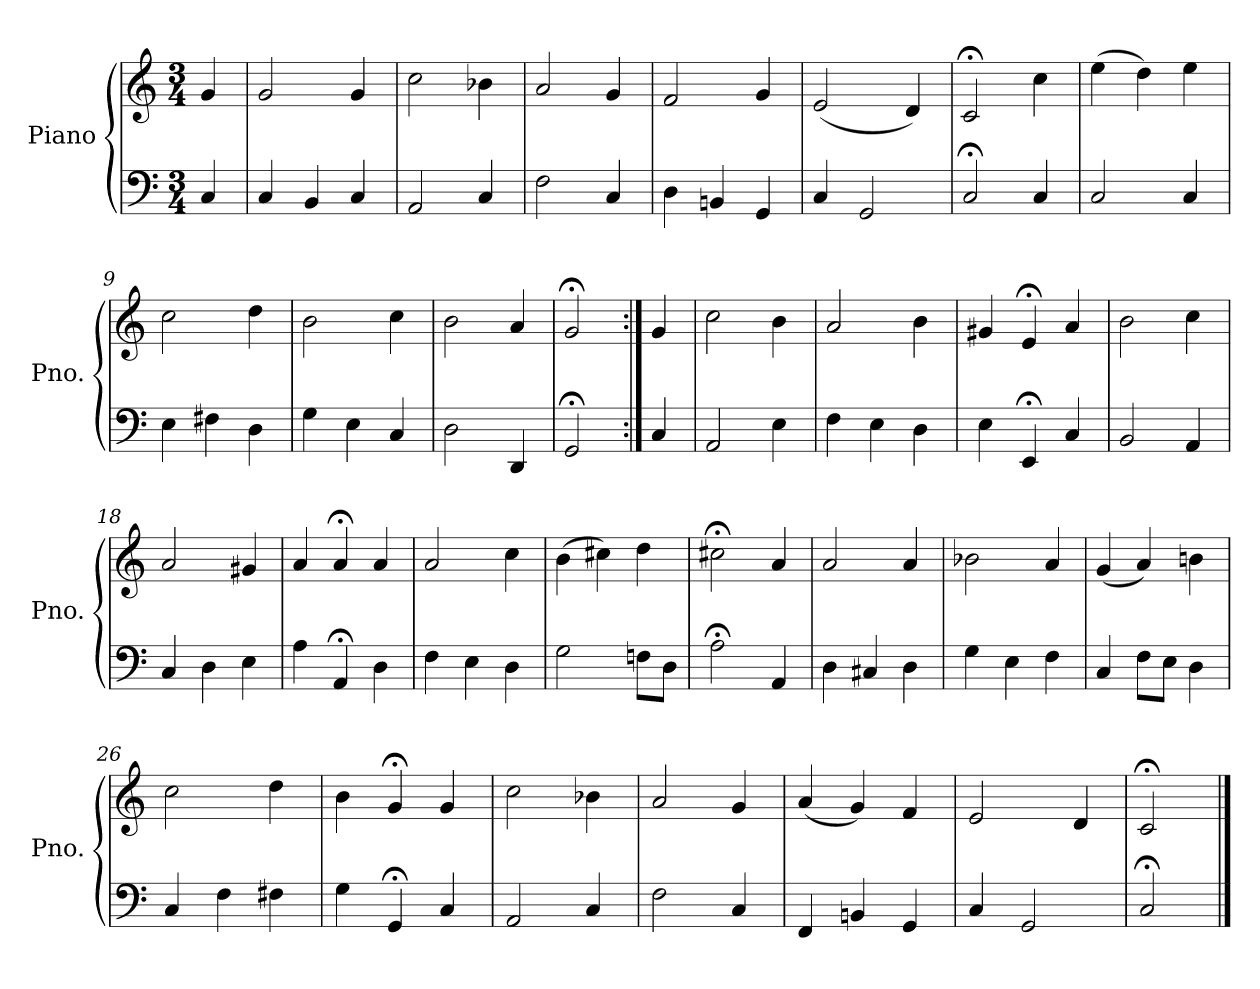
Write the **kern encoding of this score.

**kern	**kern
*part1	*part1
*staff2	*staff1
*I"Piano	*
*I'Pno.	*
*clefF4	*clefG2
*k[]	*k[]
*M3/4	*M3/4
=1	=1
4C/	4g/
=2	=2
4C/	2g/
4BB/	.
4C/	4g/
=3	=3
2AA/	2cc\
4C/	4b-X\
=4	=4
2F\	2a/
4C/	4g/
=5	=5
4D\	2f/
4BBn/	.
4GG/	4g/
=6	=6
4C/	(2e/
2GG/	.
.	4d/)
=7	=7
2C;</	2c;</
4C/	4cc\
=8	=8
2C/	(4ee\
.	4dd\)
4C/	4ee\
=9	=9
4E\	2cc\
4F#X\	.
4D\	4dd\
=10	=10
4G\	2b\
4E\	.
4C/	4cc\
=11	=11
2D\	2b\
4DD/	4a/
!!LO:LB:g=z
=12	=12
2GG;</	2g;</
=13:|!	=13:|!
4C/	4g/
=14	=14
2AA/	2cc\
4E\	4b\
=15	=15
4F\	2a/
4E\	.
4D\	4b\
=16	=16
4E\	4g#X/
4EE;</	4e;</
4C/	4a/
=17	=17
2BB/	2b\
4AA/	4cc\
=18	=18
4C/	2a/
4D\	.
4E\	4g#X/
=19	=19
4A\	4a/
4AA;</	4a;</
4D\	4a/
=20	=20
4F\	2a/
4E\	.
4D\	4cc\
=21	=21
2G\	(4b\
.	4cc#X\)
8Fn\L	4dd\
8D\J	.
=22	=22
2A;<\	2cc#X;<\
4AA/	4a/
!!LO:LB:g=z
=23	=23
4D\	2a/
4C#X/	.
4D\	4a/
=24	=24
4G\	2b-X\
4E\	.
4F\	4a/
=25	=25
4C/	(4g/
8F\L	4a/)
8E\J	.
4D\	4bn\
=26	=26
4C/	2cc\
4F\	.
4F#X\	4dd\
=27	=27
4G\	4b\
4GG;</	4g;</
4C/	4g/
=28	=28
2AA/	2cc\
4C/	4b-X\
=29	=29
2F\	2a/
4C/	4g/
=30	=30
4FF/	(4a/
4BBn/	4g/)
4GG/	4f/
=31	=31
4C/	2e/
2GG/	.
.	4d/
=32	=32
2C;</	2c;</
==	==
*-	*-
